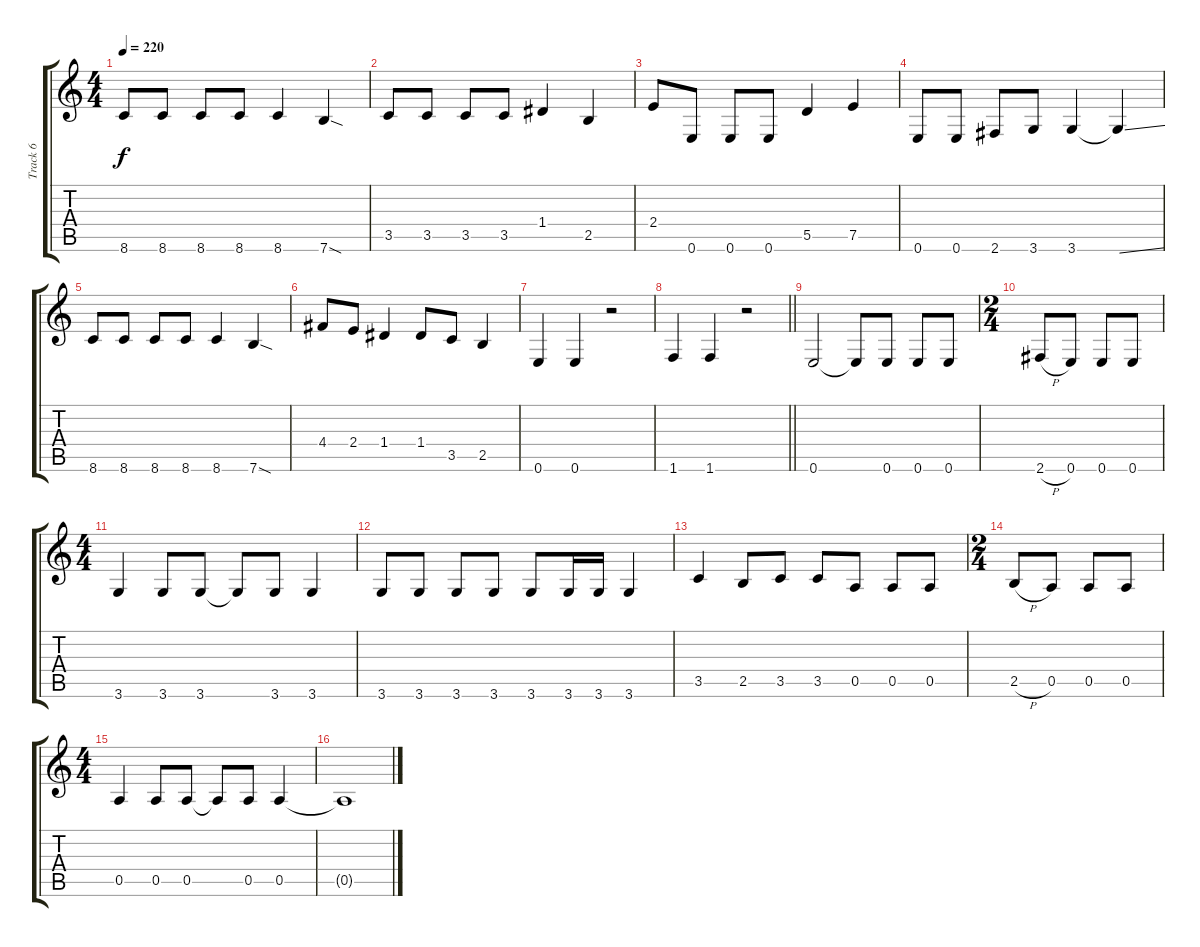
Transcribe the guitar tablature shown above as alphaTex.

\track ("Track 6" "Track 6") {instrument electricbassfinger}
\staff {score tabs}
\tuning (E4 B3 G3 D3 A2 E2) {hide}
\ts (4 4)
\tempo 220
\clef g2
\ks c
8.6.8{dy f} 8.6.8 8.6.8 8.6.8 8.6.4 7.6{sod}.4 |
3.5.8 3.5.8 3.5.8 3.5.8 1.4.4 2.5.4 |
2.4.8 0.6.8 0.6.8 0.6.8 5.5.4 7.5.4 |
0.6.8 0.6.8 2.6.8 3.6.8 3.6.4 3.6{ss t}.4 |
8.6.8 8.6.8 8.6.8 8.6.8 8.6.4 7.6{sod}.4 |
4.4.8 2.4.8 1.4.4 1.4.8 3.5.8 2.5.4 |
0.6.4 0.6.4 r.2 |
\barLineRight lightlight
1.6.4 1.6.4 r.2 |
0.6.2 0.6{t}.8 0.6.8 0.6.8 0.6.8 |
\ts (2 4)
2.6{h}.8 0.6.8 0.6.8 0.6.8 |
\ts (4 4)
3.6.4 3.6.8 3.6.8 3.6{t}.8 3.6.8 3.6.4 |
3.6.8 3.6.8 3.6.8 3.6.8 3.6.8 3.6.16 3.6.16 3.6.4 |
3.5.4 2.5.8 3.5.8 3.5.8 0.5.8 0.5.8 0.5.8 |
\ts (2 4)
2.5{h}.8 0.5.8 0.5.8 0.5.8 |
\ts (4 4)
0.5.4 0.5.8 0.5.8 0.5{t}.8 0.5.8 0.5.4 |
0.5{t}.1
